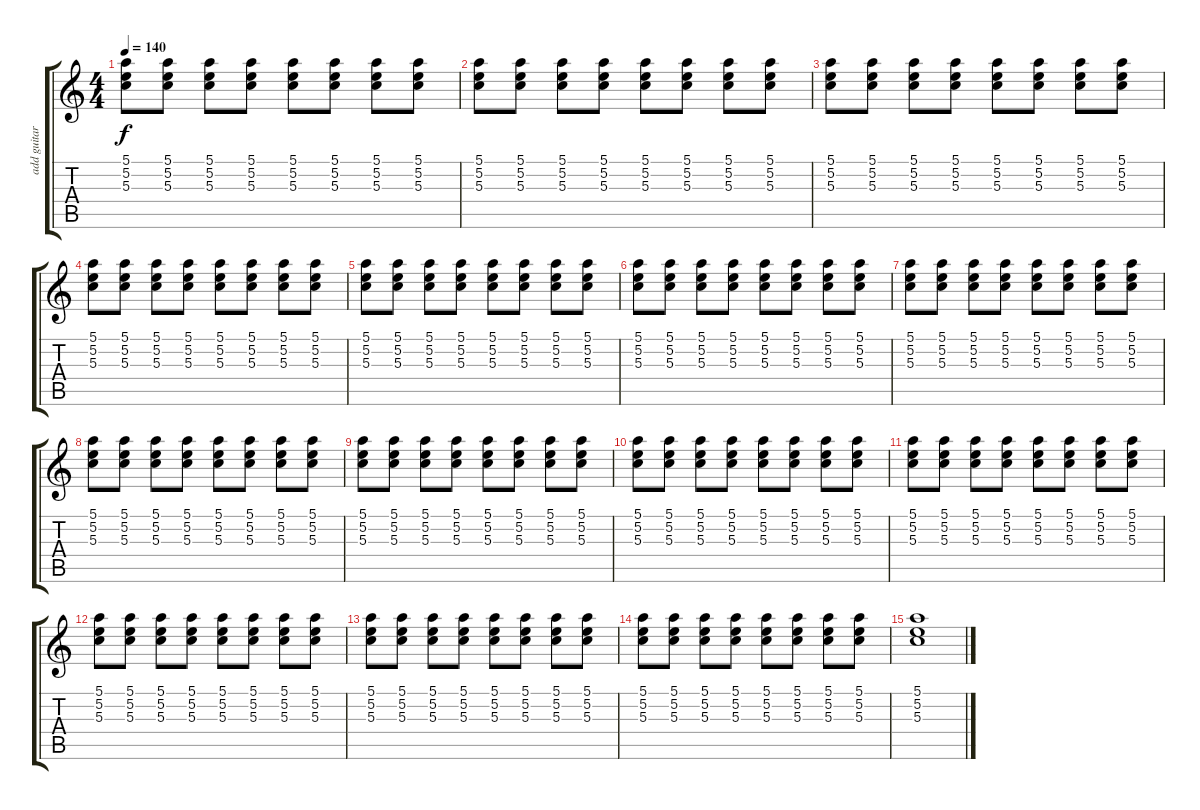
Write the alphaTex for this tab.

\track ("add guitar" "add guitar") {instrument distortionguitar}
\staff {score tabs}
\tuning (E4 B3 G3 D3 A2 E2) {hide}
\ts (4 4)
\tempo 140
\clef g2
\ks c
(5.1 5.2 5.3).8{dy f} (5.1 5.2 5.3).8 (5.1 5.2 5.3).8 (5.1 5.2 5.3).8 (5.1 5.2 5.3).8 (5.1 5.2 5.3).8 (5.1 5.2 5.3).8 (5.1 5.2 5.3).8 |
(5.1 5.2 5.3).8 (5.1 5.2 5.3).8 (5.1 5.2 5.3).8 (5.1 5.2 5.3).8 (5.1 5.2 5.3).8 (5.1 5.2 5.3).8 (5.1 5.2 5.3).8 (5.1 5.2 5.3).8 |
(5.1 5.2 5.3).8 (5.1 5.2 5.3).8 (5.1 5.2 5.3).8 (5.1 5.2 5.3).8 (5.1 5.2 5.3).8 (5.1 5.2 5.3).8 (5.1 5.2 5.3).8 (5.1 5.2 5.3).8 |
(5.1 5.2 5.3).8 (5.1 5.2 5.3).8 (5.1 5.2 5.3).8 (5.1 5.2 5.3).8 (5.1 5.2 5.3).8 (5.1 5.2 5.3).8 (5.1 5.2 5.3).8 (5.1 5.2 5.3).8 |
(5.1 5.2 5.3).8 (5.1 5.2 5.3).8 (5.1 5.2 5.3).8 (5.1 5.2 5.3).8 (5.1 5.2 5.3).8 (5.1 5.2 5.3).8 (5.1 5.2 5.3).8 (5.1 5.2 5.3).8 |
(5.1 5.2 5.3).8 (5.1 5.2 5.3).8 (5.1 5.2 5.3).8 (5.1 5.2 5.3).8 (5.1 5.2 5.3).8 (5.1 5.2 5.3).8 (5.1 5.2 5.3).8 (5.1 5.2 5.3).8 |
(5.1 5.2 5.3).8 (5.1 5.2 5.3).8 (5.1 5.2 5.3).8 (5.1 5.2 5.3).8 (5.1 5.2 5.3).8 (5.1 5.2 5.3).8 (5.1 5.2 5.3).8 (5.1 5.2 5.3).8 |
(5.1 5.2 5.3).8 (5.1 5.2 5.3).8 (5.1 5.2 5.3).8 (5.1 5.2 5.3).8 (5.1 5.2 5.3).8 (5.1 5.2 5.3).8 (5.1 5.2 5.3).8 (5.1 5.2 5.3).8 |
(5.1 5.2 5.3).8 (5.1 5.2 5.3).8 (5.1 5.2 5.3).8 (5.1 5.2 5.3).8 (5.1 5.2 5.3).8 (5.1 5.2 5.3).8 (5.1 5.2 5.3).8 (5.1 5.2 5.3).8 |
(5.1 5.2 5.3).8 (5.1 5.2 5.3).8 (5.1 5.2 5.3).8 (5.1 5.2 5.3).8 (5.1 5.2 5.3).8 (5.1 5.2 5.3).8 (5.1 5.2 5.3).8 (5.1 5.2 5.3).8 |
(5.1 5.2 5.3).8 (5.1 5.2 5.3).8 (5.1 5.2 5.3).8 (5.1 5.2 5.3).8 (5.1 5.2 5.3).8 (5.1 5.2 5.3).8 (5.1 5.2 5.3).8 (5.1 5.2 5.3).8 |
(5.1 5.2 5.3).8 (5.1 5.2 5.3).8 (5.1 5.2 5.3).8 (5.1 5.2 5.3).8 (5.1 5.2 5.3).8 (5.1 5.2 5.3).8 (5.1 5.2 5.3).8 (5.1 5.2 5.3).8 |
(5.1 5.2 5.3).8 (5.1 5.2 5.3).8 (5.1 5.2 5.3).8 (5.1 5.2 5.3).8 (5.1 5.2 5.3).8 (5.1 5.2 5.3).8 (5.1 5.2 5.3).8 (5.1 5.2 5.3).8 |
(5.1 5.2 5.3).8 (5.1 5.2 5.3).8 (5.1 5.2 5.3).8 (5.1 5.2 5.3).8 (5.1 5.2 5.3).8 (5.1 5.2 5.3).8 (5.1 5.2 5.3).8 (5.1 5.2 5.3).8 |
(5.1 5.2 5.3).1
